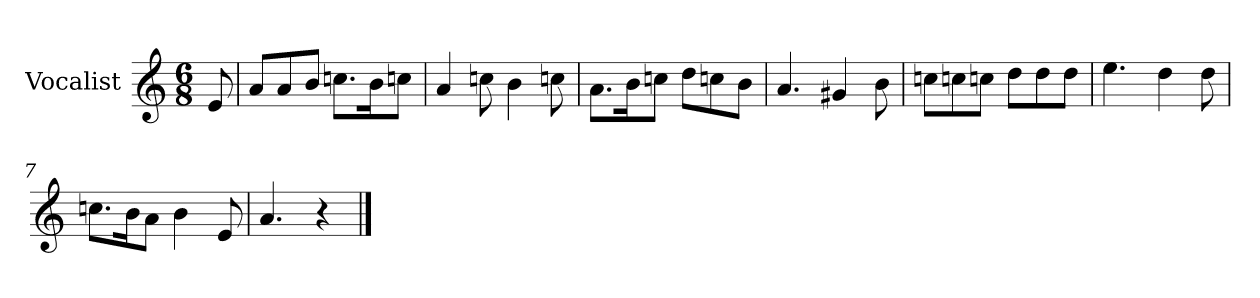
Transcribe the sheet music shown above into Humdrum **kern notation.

**kern
*part1
*staff1
*I"Vocalist
*k[]
*a:
*M6/8
=
8e
=1
8aL
8a
8bJ
8.ccnL
16bK
8ccnJ
=2
4a
8ccn
4b
8ccn
=3
8.aL
16bK
8ccnJ
8ddL
8ccn
8bJ
=4
4.a
4g#X
8b
=5
8ccnL
8ccn
8ccnJ
8ddL
8dd
8ddJ
=6
4.ee
4dd
8dd
=7
8.ccnL
16bK
8aJ
4b
8e
=8
4.a
4r
==
*-
